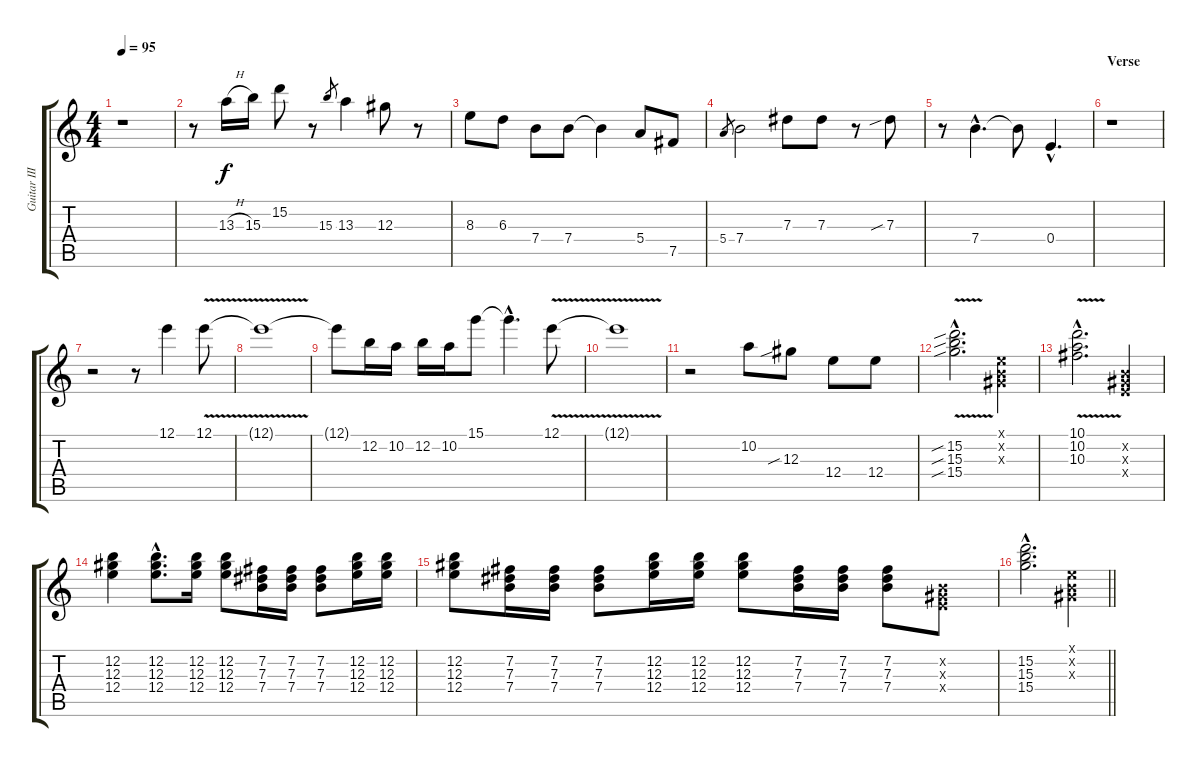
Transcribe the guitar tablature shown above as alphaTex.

\track ("Guitar III" "Guitar III") {instrument distortionguitar}
\staff {score tabs}
\tuning (E4 B3 Ab3 E3 B2 E2) {hide}
\ts (4 4)
\tempo 95
\clef g2
\ks c
r.1{dy f} |
r.8 13.3{h}.16 15.3.16 15.2.8 r.8 15.3.8{gr} 13.3.4 12.3.8 r.8 |
8.3.8 6.3.8 7.4.8 7.4.8 7.4{t}.4 5.4.8 7.5.8 |
5.4.8{gr} 7.4.2 7.3.8 7.3.8 r.8 7.3{sib}.8 |
r.8 7.4{hac}.4{d} 7.4{t}.8 0.4{hac}.4{d} |
\section ("" "Verse")
r.1 |
r.2 r.8 12.1.4 12.1{v}.8 |
12.1{t}.1 |
12.1{t}.8 12.2.16 10.2.16 12.2.16 10.2.16 15.1.8 15.1{hac t}.4{d} 12.1{v}.8 |
12.1{t}.1 |
r.2 10.2.8 12.3{sib}.8 12.4.8 12.4.8 |
(15.2{v sib hac} 15.3{v sib hac} 15.4{v sib hac}).2{d} (0.1{x} 0.2{x} 0.3{x}).4 |
(10.1{v hac} 10.2{v hac} 10.3{v hac}).2{d} (0.2{x} 0.3{x} 0.4{x}).4 |
(12.2 12.3 12.4).4 (12.2{hac} 12.3{hac} 12.4{hac}).8{d} (12.2 12.3 12.4).16 (12.2 12.3 12.4).8 (7.2 7.3 7.4).16 (7.2 7.3 7.4).16 (7.2 7.3 7.4).8 (12.2 12.3 12.4).16 (12.2 12.3 12.4).16 |
(12.2 12.3 12.4).8 (7.2 7.3 7.4).16 (7.2 7.3 7.4).16 (7.2 7.3 7.4).8 (12.2 12.3 12.4).16 (12.2 12.3 12.4).16 (12.2 12.3 12.4).8 (7.2 7.3 7.4).16 (7.2 7.3 7.4).16 (7.2 7.3 7.4).8 (0.2{x} 0.3{x} 0.4{x}).8 |
\barLineRight lightlight
(15.2{hac} 15.3{hac} 15.4{hac}).2{d} (0.1{x} 0.2{x} 0.3{x}).4
